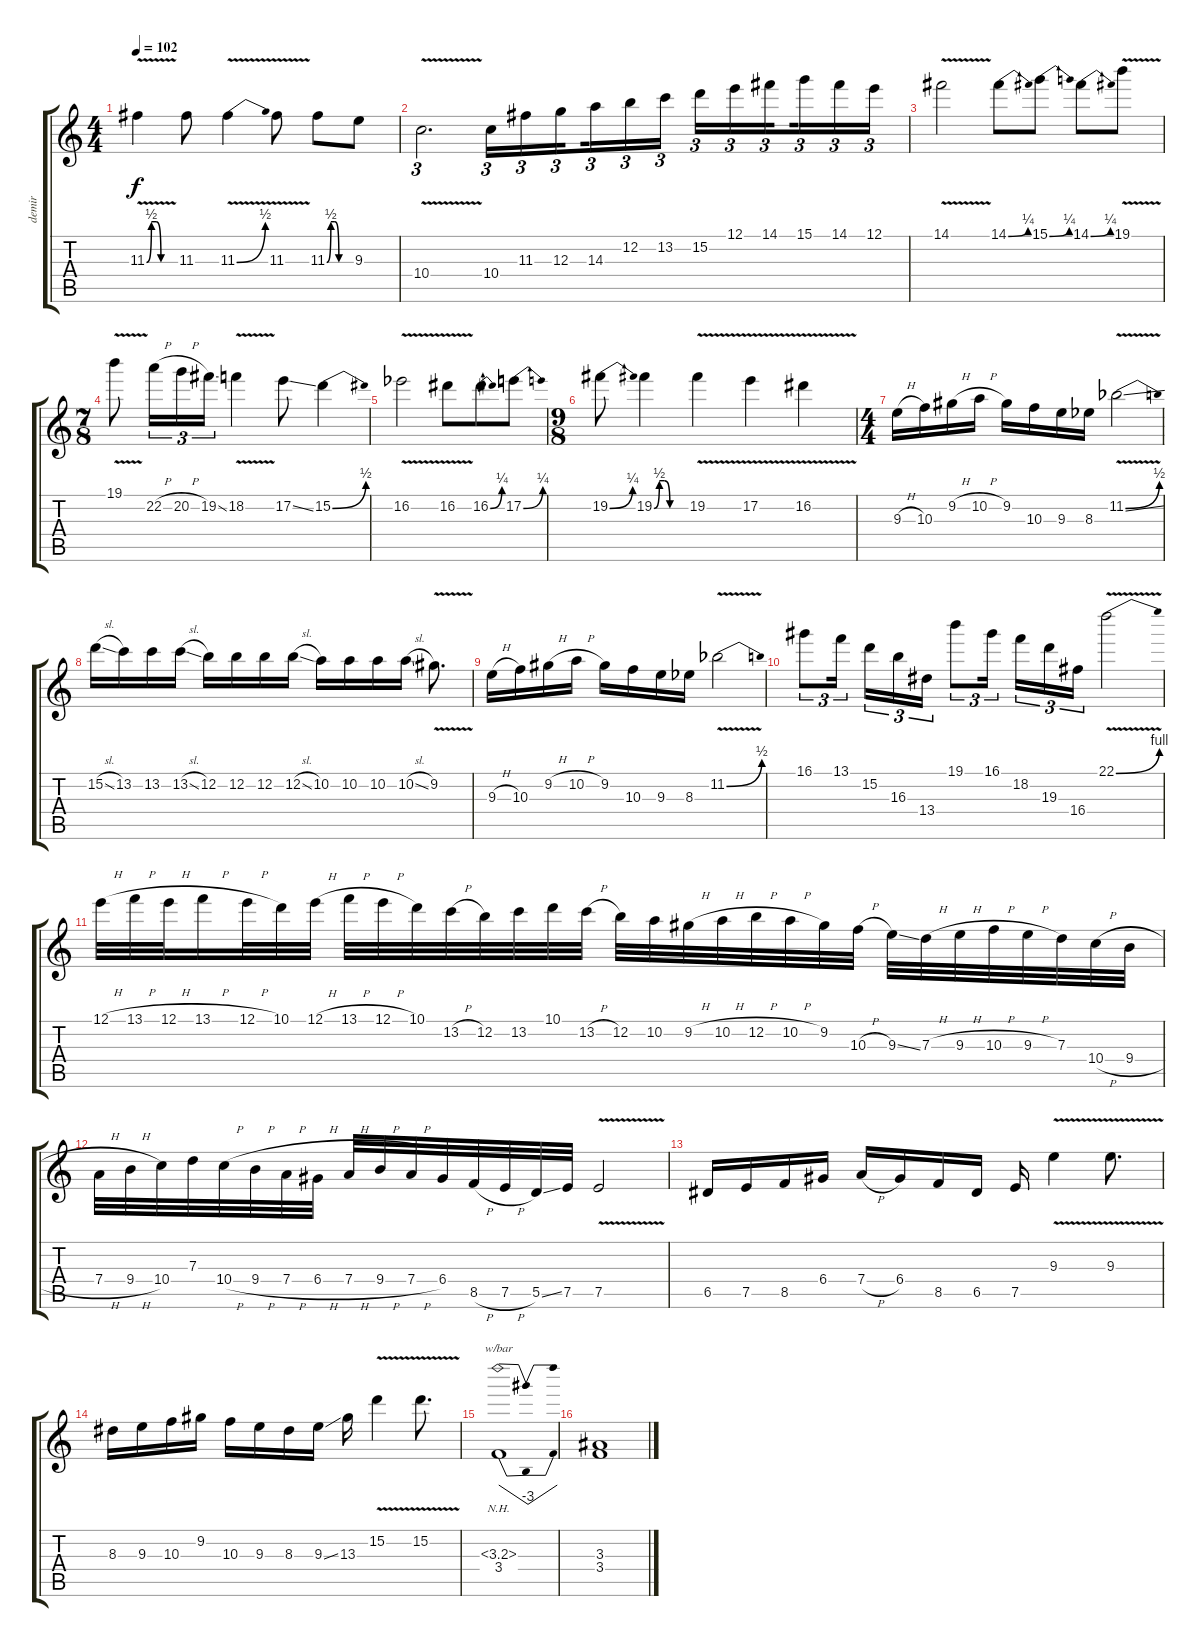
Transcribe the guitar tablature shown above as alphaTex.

\track ("demir" "demir") {instrument distortionguitar}
\staff {score tabs}
\tuning (E4 B3 G3 D3 A2 E2) {hide}
\ts (4 4)
\tempo 102
\clef g2
\ks c
11.3{be (custom 0 0 10 2 20 2 30 0 60 0) v}.4{dy f} 11.3.8 11.3{be (bend 0 0 60 2) v}.4 11.3{v}.8 11.3{be (custom 0 0 10 2 20 2 30 0 60 0)}.8 9.3.8 |
10.4{v}.2{d tu (3 2)} 10.4.16{tu (3 2)} 11.3.16{tu (3 2)} 12.3.16{tu (3 2) beam splitsecondary} 14.3.16{tu (3 2)} 12.2.16{tu (3 2)} 13.2.16{tu (3 2)} 15.2.16{tu (3 2)} 12.1.16{tu (3 2)} 14.1.16{tu (3 2) beam splitsecondary} 15.1.16{tu (3 2)} 14.1.16{tu (3 2)} 12.1.16{tu (3 2)} |
14.1{v}.2 14.1{be (bend 0 0 60 1)}.8 15.1{be (bend 0 0 60 1)}.8 14.1{be (bend 0 0 60 1)}.8 19.1{v}.8 |
\ts (7 8)
19.1{v}.8 22.2{h}.16{tu (3 2)} 20.2{h}.16{tu (3 2)} 19.2{ss}.16{tu (3 2)} 18.2{v}.4 17.2{ss}.8 15.2{be (bend 0 0 60 2)}.4 |
16.2{v acc b}.2 16.2{v}.8 16.2{be (bend 0 0 60 1)}.8 17.2{be (bend 0 0 60 1)}.8 |
\ts (9 8)
19.2{be (bend 0 0 60 1)}.8 19.2{be (custom 0 0 10 2 20 2 30 0 60 0)}.4 19.2{v}.4 17.2{v}.4 16.2{v}.4 |
\ts (4 4)
9.3{h}.16 10.3.16 9.2{h}.16 10.2{h}.16 9.2.16 10.3.16 9.3.16 8.3{acc b}.16 11.2{be (bend 0 0 60 2) v ss acc b}.2 |
15.2{sl}.16 13.2.16 13.2.16 13.2{sl}.16 12.2.16 12.2.16 12.2.16 12.2{sl}.16 10.2.16 10.2.16 10.2.16 10.2{sl}.16 9.2{v}.8{d} |
9.3{h}.16 10.3.16 9.2{h}.16 10.2{h}.16 9.2.16 10.3.16 9.3.16 8.3{acc b}.16 11.2{be (bend 0 0 60 2) v acc b}.2 |
16.1.8{tu (3 2)} 13.1.16{tu (3 2) beam splitsecondary} 15.2.16{tu (3 2)} 16.3.16{tu (3 2)} 13.4.16{tu (3 2)} 19.1.8{tu (3 2)} 16.1.16{tu (3 2) beam splitsecondary} 18.2.16{tu (3 2)} 19.3.16{tu (3 2)} 16.4.16{tu (3 2)} 22.1{be (bend 0 0 60 4) v}.2 |
12.1{h}.32 13.1{h}.32 12.1{h}.32 13.1{h}.16 12.1{h}.32 10.1.32 12.1{h}.32 13.1{h}.32 12.1{h}.32 10.1.32 13.2{h}.32 12.2.32 13.2.32 10.1.32 13.2{h}.32 12.2.32 10.2.32 9.2{h}.32 10.2{h}.32 12.2{h}.32 10.2{h}.32 9.2.32 10.3{h}.32 9.3{ss}.32 7.3{h}.32 9.3{h}.32 10.3{h}.32 9.3{h}.32 7.3.32 10.4{h}.32 9.4{h}.32 |
7.4{h}.32 9.4{h}.32 10.4.32 7.3.32 10.4{h}.32 9.4{h}.32 7.4{h}.32 6.4{h}.32 7.4{h}.32 9.4{h}.32 7.4{h}.32 6.4.32 8.5{h}.32 7.5{h}.32 5.5{ss}.32 7.5.32 7.5{v}.2 |
6.5.16 7.5.16 8.5.16 6.4.16 7.4{h}.16 6.4.16 8.5.16 6.5.16 7.5.16 9.3{v}.4 9.3{v}.8{d} |
8.3.16 9.3.16 10.3.16 9.2.16 10.3.16 9.3.16 8.3.16 9.3{ss}.16 13.3.16 15.2{v}.4 15.2{v}.8{d} |
(3.3{nh} 3.4).1{tbe (dip default 0 0 30 -12 60 0)} |
(3.3 3.4).1
